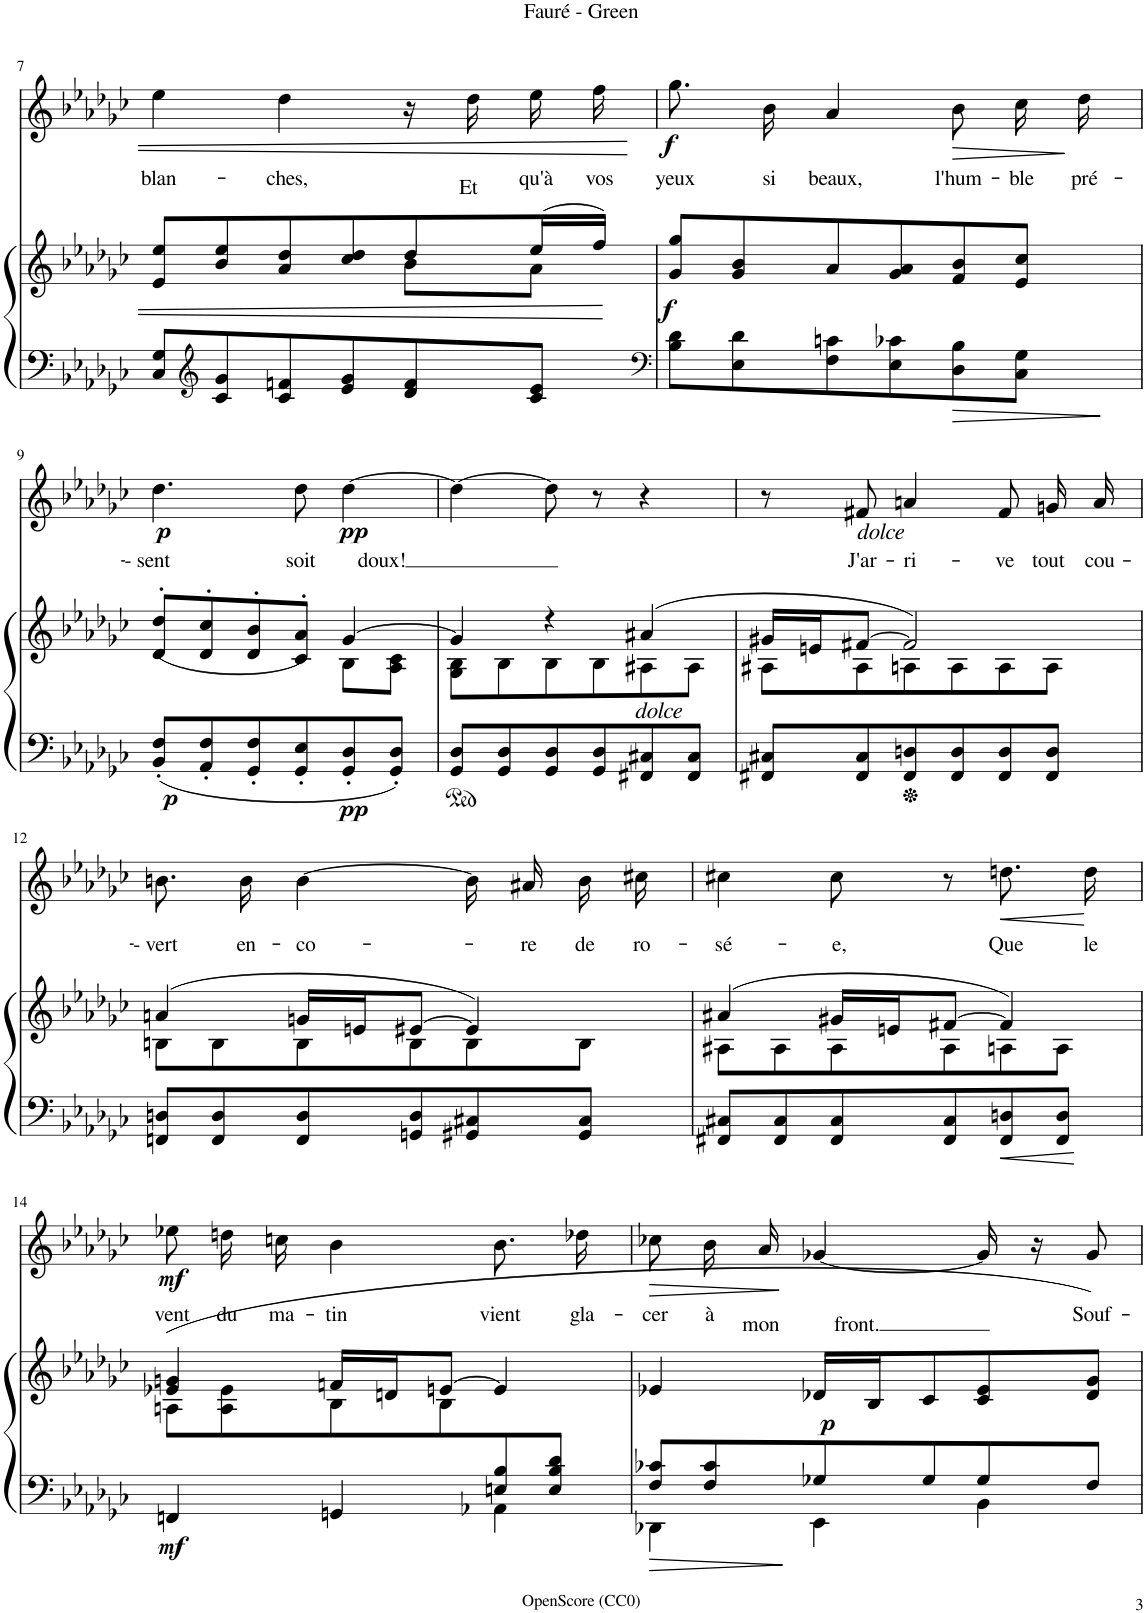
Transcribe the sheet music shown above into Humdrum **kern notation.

**kern	**kern	**dynam	**kern	**text	**dynam
*part2	*part2	*part2	*part1	*part1	*part1
*staff3	*staff2	*staff2/3	*staff1	*staff1	*staff1
*I"Piano	*	*	*I"Voix	*	*
*I'Pno	*	*	*	*	*
!!LO:PB:g=z
*clefF4	*clefG2	*	*clefG2	*	*
*k[b-e-a-d-g-c-]	*k[b-e-a-d-g-c-]	*	*k[b-e-a-d-g-c-]	*	*
*M3/4	*M3/4	*	*M3/4	*	*
=7	=7	=7	=7	=7	=7
*	*^	*	*	*	*
!	!	!	!	!	!LO:LY:b	!
8C-/ 8G-/L	8e-/ 8ee-/L	2ryy	.	4ee-\	blan-	.
*clefG2	*	*	*	*	*	*
8c-/ 8g-/	8b-/ 8ee-/	.	.	.	.	.
!	!	!	!	!	!LO:LY:b	!
8c-/ 8fn/	8a-/ 8dd-/	.	.	4dd-\	-ches,	.
8e-/ 8g-/	8cc-/ 8dd-/	.	.	.	.	.
8d-/ 8f/	8dd-/	8b-\L	.	16r	.	.
!	!	!	!	!	!LO:LY:b	!
.	.	.	.	16dd-\LL	Et	.
!	!	!	!	!	!LO:LY:b	!
8c-/ 8e-/J	(16ee-/L	8a-\J	.	16ee-\	qu'à	.
!	!	!	!	!	!LO:LY:b	!
.	16ff/JJ)	.	.	16ff\JJ	vos	.
*	*v	*v	*	*	*	*
=8	=8	=8	=8	=8	=8
*clefF4	*	*	*	*	*
!	!	!LO:DY:b	!	!LO:LY:b	!LO:DY:b
8B-\ 8d-\L	8g-/ 8gg-/L	f	8.gg-\L	yeux	f
8E-\ 8d-\	8g-/ 8b-/	.	.	.	.
!	!	!	!	!LO:LY:b	!
.	.	.	16b-\Jk	si	.
!	!	!	!	!LO:LY:b	!
8F\ 8cn\	8a-/	.	4a-/	beaux,	.
8E-\ 8c-X\	8g-/ 8a-/	.	.	.	.
!	!	!	!	!LO:LY:b	!LO:HP:b
8D-\ 8B-\	8f/ 8b-/	.	8b-\L	l'hum-	>
!	!	!	!	!LO:LY:b	!
8C-\ 8G-\J	8e-/ 8cc-/J	.	16cc-\L	-ble	]
!	!	!	!	!LO:LY:b	!
.	.	.	16dd-\JJ	pré-	.
!!LO:LB:g=z
=9	=9	=9	=9	=9	=9
*	*^	*	*	*	*
!	!	!	!LO:DY:b=2	!	!LO:LY:b	!LO:DY:b
8BB-/'< 8F/'<L	2ryy	(8d-/'> 8dd-/'>L	p	4.dd-\	-- sent	p
8AA-/'< 8F/'<	.	8d-/'> 8cc-/'>	.	.	.	.
8GG-/'< 8F/'<	.	8d-/'> 8b-/'>	.	.	.	.
!	!	!	!	!	!LO:LY:b	!
8GG-/'< 8E-/'<	.	8c-/'> 8a-/'>J)	.	8dd-\	soit	.
!	!	!	!LO:DY:b=2	!	!LO:LY:b	!LO:DY:b
8GG-/'< 8D-/'<	[4g-/	8B-\L	pp	[4dd-\	doux!	pp
8GG-/'< 8D-/'<J	.	8A-\ 8c-\J	.	.	.	.
=10	=10	=10	=10	=10	=10	=10
8GG-/ 8D-/L	4g-/]	8G-\ 8B-\L	.	4dd-\_	.	.
8GG-/ 8D-/	.	8B-\	.	.	.	.
8GG-/ 8D-/	4r	8B-\	.	8dd-\]	.	.
8GG-/ 8D-/	.	8B-\	.	8r	.	.
!	!LO:TX:b:i:t=dolce	!	!	!	!	!
8FF#X/ 8C#X/	(4a#X/	8A#X\	.	4r	.	.
8FF#/ 8C#/J	.	8A#\J	.	.	.	.
=11	=11	=11	=11	=11	=11	=11
8FF#X/ 8C#X/L	16g#X/LL	8A#X\L	.	8r	.	.
.	16en/J	.	.	.	.	.
!	!	!	!	!LO:TX:b:i:t=dolce	!	!
!	!	!	!	!	!LO:LY:b	!
8FF#/ 8C#/	[8f#X/J	8A#\	.	8f#X/	J'ar-	.
!	!	!	!	!	!LO:LY:b	!
8FF#/ 8Dn/	2f#/])	8An\	.	4an/	-ri-	.
8FF#/ 8D/	.	8A\	.	.	.	.
!	!	!	!	!	!LO:LY:b	!
8FF#/ 8D/	.	8A\	.	8f#X/L	-ve	.
!	!	!	!	!	!LO:LY:b	!
8FF#/ 8D/J	.	8A\J	.	16gn/L	tout	.
!	!	!	!	!	!LO:LY:b	!
.	.	.	.	16a/JJ	cou-	.
!!LO:LB:g=z
=12	=12	=12	=12	=12	=12	=12
!	!	!	!	!	!LO:LY:b	!
8FFn/ 8Dn/L	(4an/	8Bn\L	.	8.bn\L	-- vert	.
8FF/ 8D/	.	8B\	.	.	.	.
!	!	!	!	!	!LO:LY:b	!
.	.	.	.	16b\Jk	en-	.
!	!	!	!	!	!LO:LY:b	!
8FF/ 8D/	16gn/LL	8B\	.	[4b\	-co-	.
.	16en/J	.	.	.	.	.
8GGn/ 8D/	[8e#X/J	8B\	.	.	.	.
8GG#X/ 8C#X/	4e#/])	8B\	.	16b\LL]	.	.
!	!	!	!	!	!LO:LY:b	!
.	.	.	.	16a#X\J	-re	.
!	!	!	!	!	!LO:LY:b	!
8GG#/ 8C#/J	.	8B\J	.	16b\L	de	.
!	!	!	!	!	!LO:LY:b	!
.	.	.	.	16cc#X\JJ	ro-	.
=13	=13	=13	=13	=13	=13	=13
!	!	!	!	!	!LO:LY:b	!
8FF#X/ 8C#X/L	(4a#X/	8A#X\L	.	4cc#X\	-sé-	.
8FF#/ 8C#/	.	8A#\	.	.	.	.
!	!	!	!	!	!LO:LY:b	!
8FF#/ 8C#/	16g#X/LL	8A#\	.	8cc#\	-e,	.
.	16en/J	.	.	.	.	.
8FF#/ 8C#/	[8f#X/J	8A#\	.	8r	.	.
!	!	!	!	!	!LO:LY:b	!LO:HP:b
8FF#/ 8Dn/	4f#/])	8An\	.	8.ddn\L	Que	<
8FF#/ 8D/J	.	8A\J	.	.	.	.
!	!	!	!	!	!LO:LY:b	!
.	.	.	.	16dd\Jk	le	[
!!LO:LB:g=z
=14	=14	=14	=14	=14	=14	=14
*^	*	*	*	*	*	*
!	!	!	!	!LO:DY:b=2	!	!LO:LY:b	!LO:DY:b
2ryy	4FFn/	4e-X/ 4gn/	(8An\L	mf	8ee-X\L	vent	mf
!	!	!	!	!	!	!LO:LY:b	!
.	.	.	8A\ 8e-\	.	16ddn\L	du	.
!	!	!	!	!	!	!LO:LY:b	!
.	.	.	.	.	16ccn\JJ	ma-	.
!	!	!	!	!	!	!LO:LY:b	!
.	4GGn/	16fn/LL	8B-\	.	4b-\	-tin	.
.	.	16dn/J	.	.	.	.	.
.	.	[8en/J	8B-\	.	.	.	.
!	!	!	!	!	!	!LO:LY:b	!
8En/ 8B-/	4AA-X\	4e/]	4ryy	.	8.b-\L	vient	.
8E/ 8B-/ 8d-/J	.	.	.	.	.	.	.
!	!	!	!	!	!	!LO:LY:b	!
.	.	.	.	.	16dd-X\Jk	gla-	.
*	*	*v	*v	*	*	*	*
=15	=15	=15	=15	=15	=15	=15
!	!	!	!	!	!LO:LY:b	!LO:HP:b
8F/ 8c-X/L	4DD-X\	4e-X/	.	8cc-X\L	-cer	>
!	!	!	!	!	!LO:LY:b	!
8F/ 8c-/	.	.	.	16b-\L	à	.
!	!	!	!	!	!LO:LY:b	!
.	.	.	.	16a-\JJ	mon	]
!	!	!	!LO:DY:b	!	!LO:LY:b	!
8G-X/	4EE-\	16d-X/LL	p	[4g-X/	front.	.
.	.	16B-/J	.	.	.	.
8G-/	.	8c-/	.	.	.	.
8G-/	4BB-\	8c-/ 8e-/	.	16g-/]	.	.
.	.	.	.	16r	.	.
!	!	!	!	!	!LO:LY:b	!
8F/J	.	8d-/ 8g-/J)	.	8g-/	Souf-	.
*v	*v	*	*	*	*	*
=	=	=	=	=	=
*-	*-	*-	*-	*-	*-
